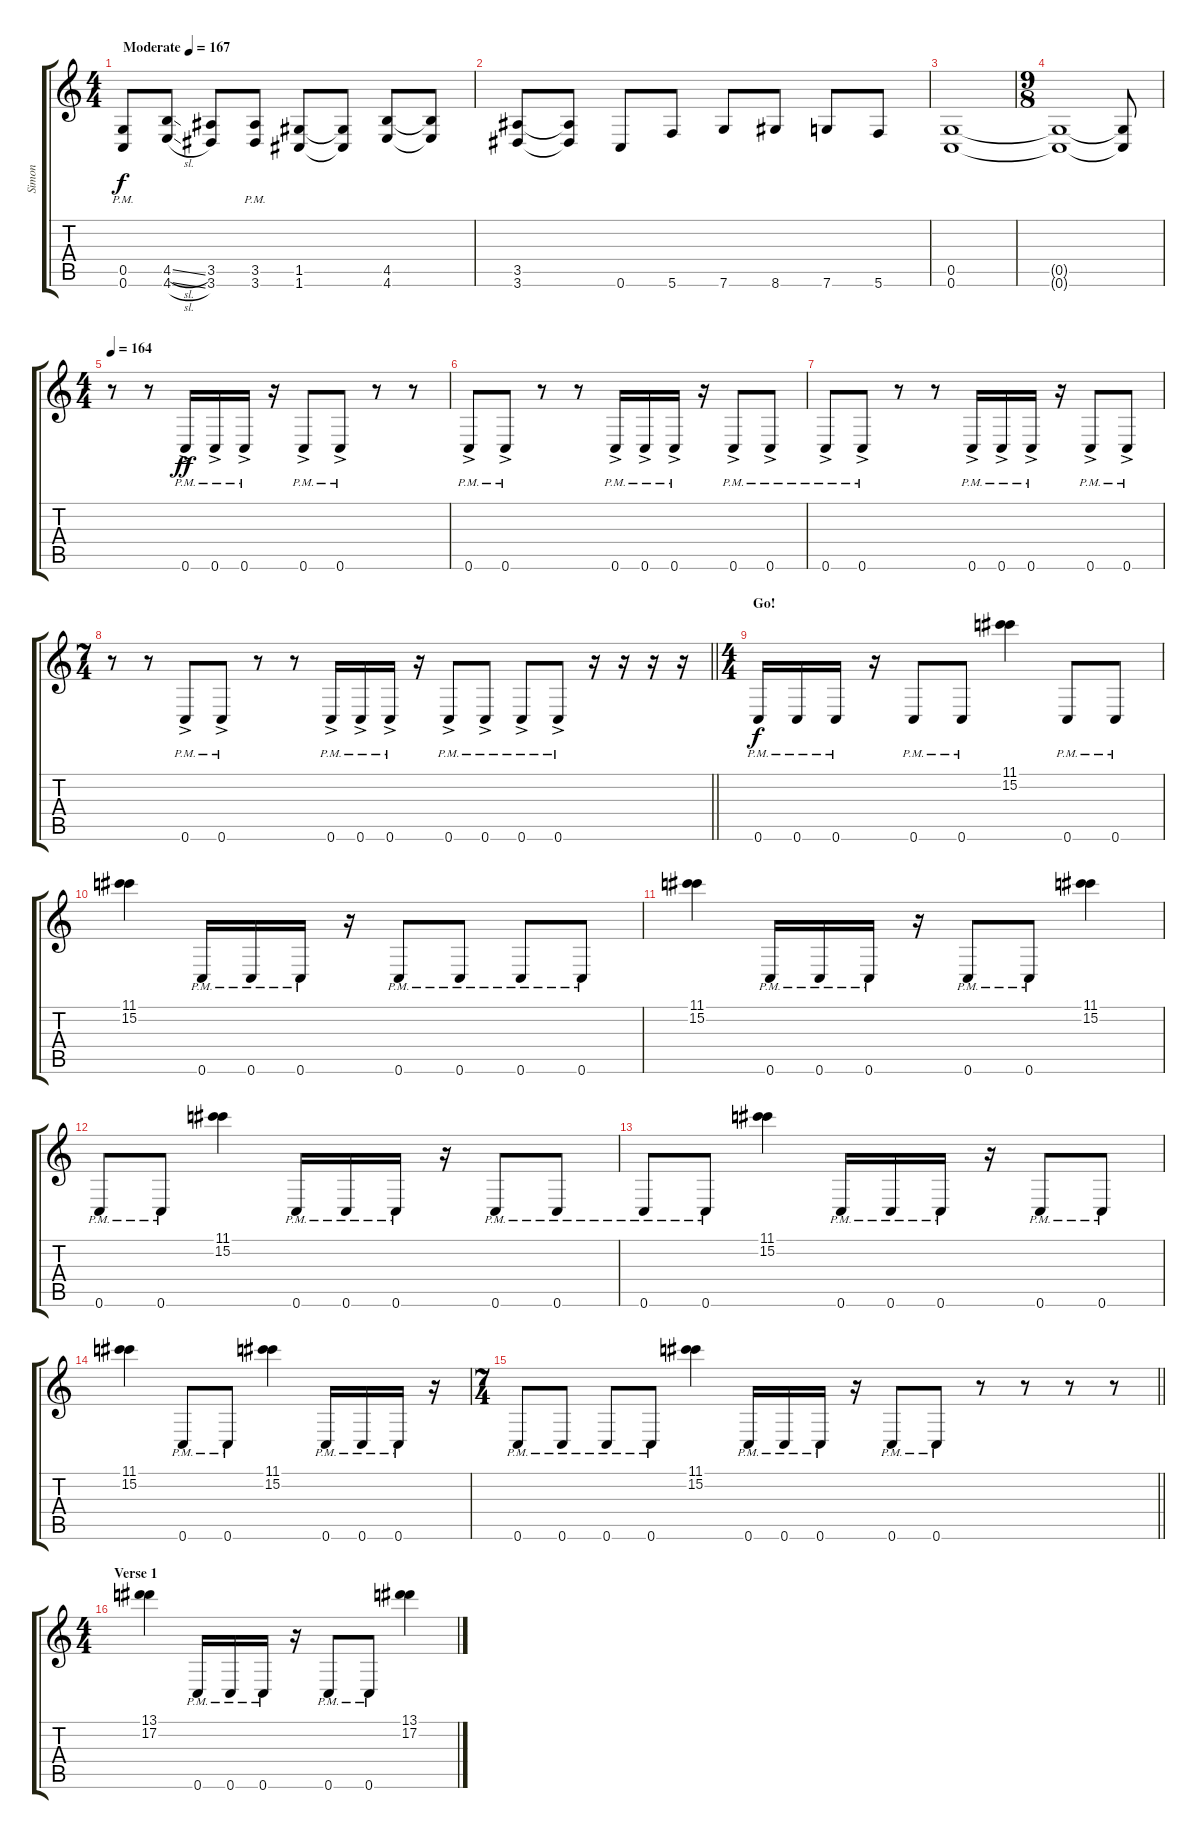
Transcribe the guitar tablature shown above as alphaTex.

\track ("Simon" "Simon") {instrument distortionguitar}
\staff {score tabs}
\tuning (D4 A3 F3 C3 G2 C2) {hide}
\ts (4 4)
\tempo (167 "Moderate")
\clef g2
\ks c
(0.5{pm} 0.6{pm}).8{dy f instrument distortionguitar} (4.5{sl} 4.6{sl}).8 (3.5 3.6).8 (3.5{pm} 3.6{pm}).8 (1.5 1.6).8 (1.5{t} 1.6{t}).8 (4.5 4.6).8 (4.5{t} 4.6{t}).8 |
(3.5 3.6).8 (3.5{t} 3.6{t}).8 0.6.8 5.6.8 7.6.8 8.6.8 7.6.8 5.6.8 |
(0.5 0.6).1 |
\ts (9 8)
(0.5{t} 0.6{t}).1 (0.5{t} 0.6{t}).8 |
\ts (4 4)
\tempo 164
r.8 r.8 0.6{ac pm}.16{dy ff} 0.6{ac pm}.16 0.6{ac pm}.16 r.16 0.6{ac pm}.8 0.6{ac pm}.8 r.8 r.8 |
0.6{ac pm}.8 0.6{ac pm}.8 r.8 r.8 0.6{ac pm}.16 0.6{ac pm}.16 0.6{ac pm}.16 r.16 0.6{ac pm}.8 0.6{ac pm}.8 |
0.6{ac pm}.8 0.6{ac pm}.8 r.8 r.8 0.6{ac pm}.16 0.6{ac pm}.16 0.6{ac pm}.16 r.16 0.6{ac pm}.8 0.6{ac pm}.8 |
\ts (7 4)
\barLineRight lightlight
r.8 r.8 0.6{ac pm}.8 0.6{ac pm}.8 r.8 r.8 0.6{ac pm}.16 0.6{ac pm}.16 0.6{ac pm}.16 r.16 0.6{ac pm}.8 0.6{ac pm}.8 0.6{ac pm}.8 0.6{ac pm}.8 r.16 r.16 r.16 r.16 |
\ts (4 4)
\section ("" "Go!")
0.6{pm}.16{dy f} 0.6{pm}.16 0.6{pm}.16 r.16 0.6{pm}.8 0.6{pm}.8 (11.1 15.2).4 0.6{pm}.8 0.6{pm}.8 |
(11.1 15.2).4 0.6{pm}.16 0.6{pm}.16 0.6{pm}.16 r.16 0.6{pm}.8 0.6{pm}.8 0.6{pm}.8 0.6{pm}.8 |
(11.1 15.2).4 0.6{pm}.16 0.6{pm}.16 0.6{pm}.16 r.16 0.6{pm}.8 0.6{pm}.8 (11.1 15.2).4 |
0.6{pm}.8 0.6{pm}.8 (11.1 15.2).4 0.6{pm}.16 0.6{pm}.16 0.6{pm}.16 r.16 0.6{pm}.8 0.6{pm}.8 |
0.6{pm}.8 0.6{pm}.8 (11.1 15.2).4 0.6{pm}.16 0.6{pm}.16 0.6{pm}.16 r.16 0.6{pm}.8 0.6{pm}.8 |
(11.1 15.2).4 0.6{pm}.8 0.6{pm}.8 (11.1 15.2).4 0.6{pm}.16 0.6{pm}.16 0.6{pm}.16 r.16 |
\ts (7 4)
\barLineRight lightlight
0.6{pm}.8 0.6{pm}.8 0.6{pm}.8 0.6{pm}.8 (11.1 15.2).4 0.6{pm}.16 0.6{pm}.16 0.6{pm}.16 r.16 0.6{pm}.8 0.6{pm}.8 r.8 r.8 r.8 r.8 |
\ts (4 4)
\section ("" "Verse 1")
(13.1 17.2).4 0.6{pm}.16 0.6{pm}.16 0.6{pm}.16 r.16 0.6{pm}.8 0.6{pm}.8 (13.1 17.2).4
